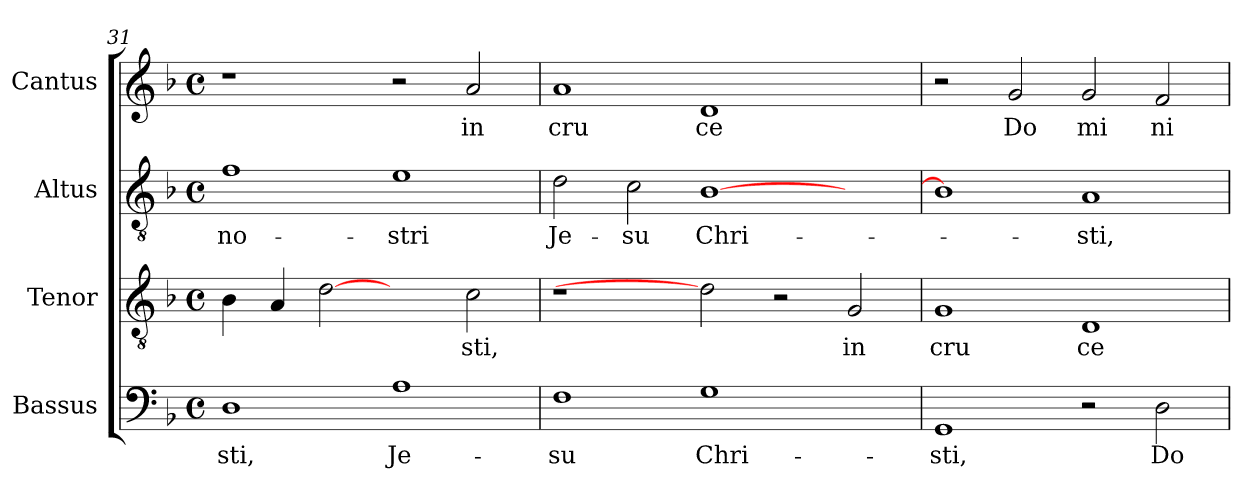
**kern	**text	**kern	**text	**kern	**text	**kern	**text
*part4	*part4	*part3	*part3	*part2	*part2	*part1	*part1
*staff4	*staff4	*staff3	*staff3	*staff2	*staff2	*staff1	*staff1
*I"Bassus	*	*I"Tenor	*	*I"Altus	*	*I"Cantus	*
!!LO:LB:g=z
*clefF4	*	*clefGv2	*	*clefGv2	*	*clefG2	*
*k[b-]	*	*k[b-]	*	*k[b-]	*	*k[b-]	*
*F:	*	*F:	*	*F:	*	*F:	*
*M4/4	*	*M4/4	*	*M4/4	*	*M4/4	*
*met(c)	*	*met(c)	*	*met(c)	*	*met(c)	*
=31	=31	=31	=31	=31	=31	=31	=31
!	!LO:LY:b:cj	!	!	!	!LO:LY:b:cj	!	!
1D	sti,	4B-\	.	1f	no-	1r	.
.	.	4A/	.	.	.	.	.
.	.	[2d	.	.	.	.	.
!	!LO:LY:b:cj	!	!	!	!LO:LY:b:cj	!	!
1A	Je-	2ryy	.	1e	-stri	2r	.
!	!	!	!LO:LY:b:cj	!	!	!	!LO:LY:b:cj
.	.	2c\	sti,	.	.	2a/	in
=32	=32	=32	=32	=32	=32	=32	=32
!	!LO:LY:b:cj	!	!	!	!LO:LY:b:cj	!	!LO:LY:b:cj
1F	-su	1r	.	2d\	Je-	1a	cru
!	!	!	!	!	!LO:LY:b:cj	!	!
.	.	.	.	2c\	-su	.	.
!	!LO:LY:b:cj	!	!	!	!LO:LY:b	!	!LO:LY:b:cj
1G	Chri-	2d]	.	[>1B-	Chri-	1d	ce
.	.	2r	.	.	.	.	.
!	!	!	!LO:LY:b:cj	!	!	!	!
2ryy	.	2G/	in	2ryy	.	2ryy	.
=33	=33	=33	=33	=33	=33	=33	=33
!	!LO:LY:b:cj	!	!LO:LY:b:cj	!	!	!	!
1GG	-sti,	1G	cru	1B-]	.	2r	.
!	!	!	!	!	!	!	!LO:LY:b:cj
.	.	.	.	.	.	2g/	Do
!	!	!	!LO:LY:b:cj	!	!LO:LY:b:cj	!	!LO:LY:b:cj
2r	.	1D	ce	1A	-sti,	2g/	mi
!	!LO:LY:b:cj	!	!	!	!	!	!LO:LY:b:cj
2D\	Do-	.	.	.	.	2f/	ni
=	=	=	=	=	=	=	=
*-	*-	*-	*-	*-	*-	*-	*-
